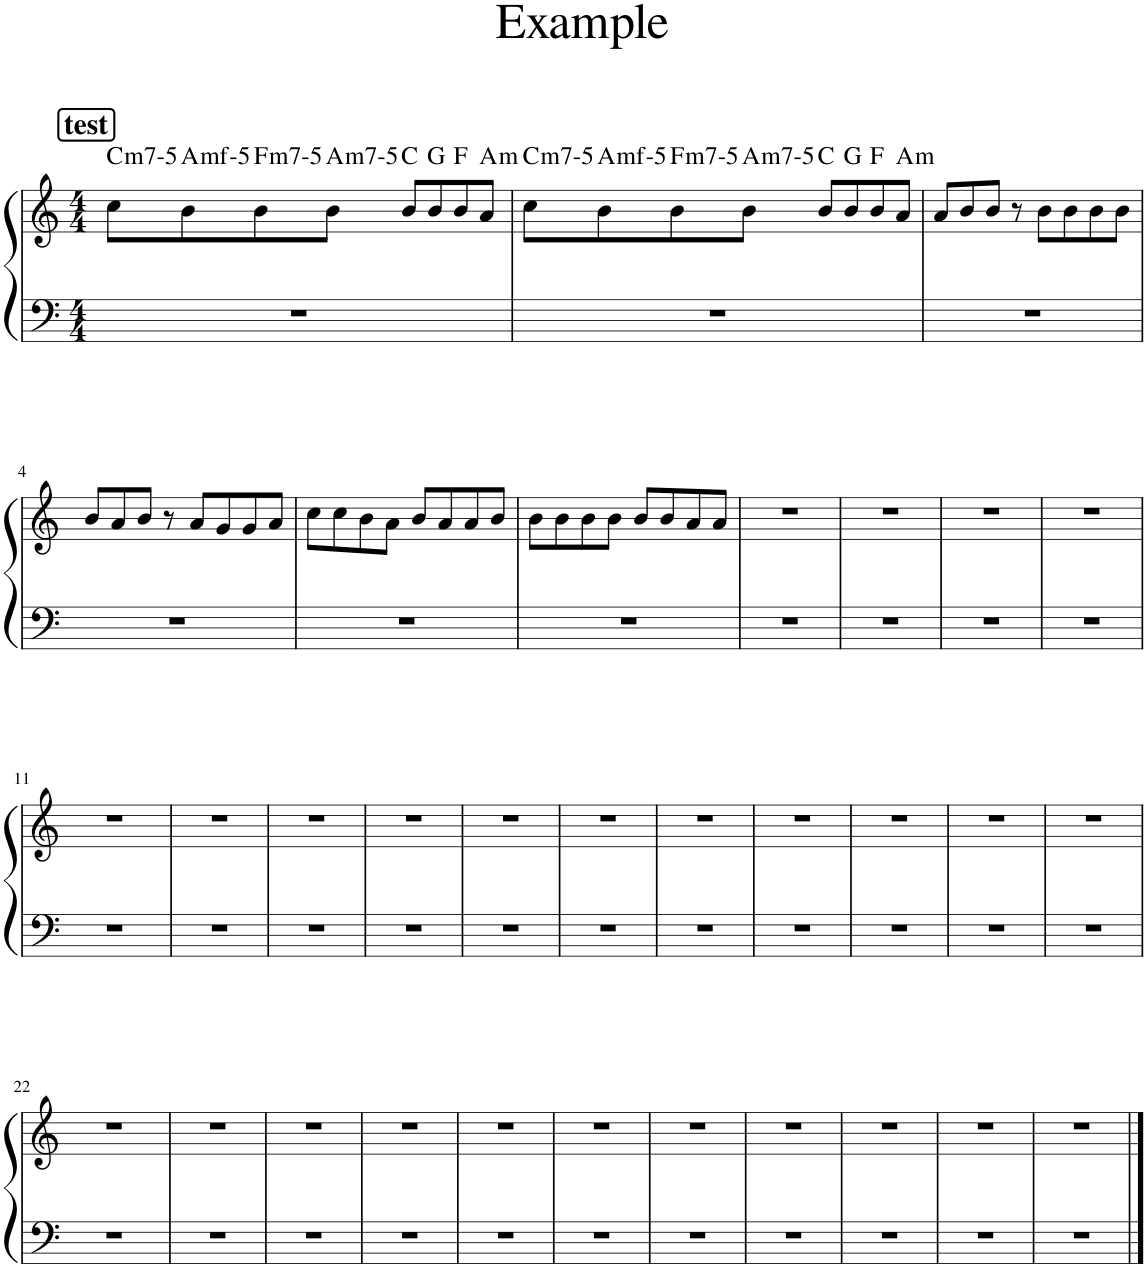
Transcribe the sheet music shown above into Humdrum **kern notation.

**kern	**kern	**harte
*part1	*part1	*part1
*staff2	*staff1	*
*I"Piano	*	*
*I'Pno.	*	*
*clefF4	*clefG2	*
*k[]	*k[]	*
*M4/4	*M4/4	*
!!LO:REH:place=s1:a:B:cj:fs=14:t=test
=1	=1	=1
!	!	!LO:H:kt=m7-5
1r	8cc\L	C:hdim7
!	!	!LO:H:kt=m
.	8bn\	A:min
!	!	!LO:H:kt=m7-5
.	8b\	F:hdim7
!	!	!LO:H:kt=m7-5
.	8b\J	A:hdim7
.	8b/L	C:maj
.	8b/	G:maj
.	8b/	F:maj
!	!	!LO:H:kt=m
.	8a/J	A:min
=2	=2	=2
!	!	!LO:H:kt=m7-5
1r	8cc\L	C:hdim7
!	!	!LO:H:kt=m
.	8bn\	A:min
!	!	!LO:H:kt=m7-5
.	8b\	F:hdim7
!	!	!LO:H:kt=m7-5
.	8b\J	A:hdim7
.	8b/L	C:maj
.	8b/	G:maj
.	8b/	F:maj
!	!	!LO:H:kt=m
.	8a/J	A:min
=3	=3	=3
1r	8a/L	.
.	8b/	.
.	8b/J	.
.	8r	.
.	8b\L	.
.	8b\	.
.	8b\	.
.	8b\J	.
!!LO:LB:g=z
=4	=4	=4
1r	8b/L	.
.	8a/	.
.	8b/J	.
.	8r	.
.	8a/L	.
.	8g/	.
.	8g/	.
.	8a/J	.
=5	=5	=5
1r	8cc\L	.
.	8cc\	.
.	8b\	.
.	8a\J	.
.	8b/L	.
.	8a/	.
.	8a/	.
.	8b/J	.
=6	=6	=6
1r	8b\L	.
.	8b\	.
.	8b\	.
.	8b\J	.
.	8b/L	.
.	8b/	.
.	8a/	.
.	8a/J	.
=7	=7	=7
1r	1r	.
=8	=8	=8
1r	1r	.
=9	=9	=9
1r	1r	.
=10	=10	=10
1r	1r	.
!!LO:LB:g=z
=11	=11	=11
1r	1r	.
=12	=12	=12
1r	1r	.
=13	=13	=13
1r	1r	.
=14	=14	=14
1r	1r	.
=15	=15	=15
1r	1r	.
=16	=16	=16
1r	1r	.
=17	=17	=17
1r	1r	.
=18	=18	=18
1r	1r	.
=19	=19	=19
1r	1r	.
=20	=20	=20
1r	1r	.
=21	=21	=21
1r	1r	.
!!LO:LB:g=z
=22	=22	=22
1r	1r	.
=23	=23	=23
1r	1r	.
=24	=24	=24
1r	1r	.
=25	=25	=25
1r	1r	.
=26	=26	=26
1r	1r	.
=27	=27	=27
1r	1r	.
=28	=28	=28
1r	1r	.
=29	=29	=29
1r	1r	.
=30	=30	=30
1r	1r	.
=31	=31	=31
1r	1r	.
=32	=32	=32
1r	1r	.
==	==	==
*-	*-	*-
